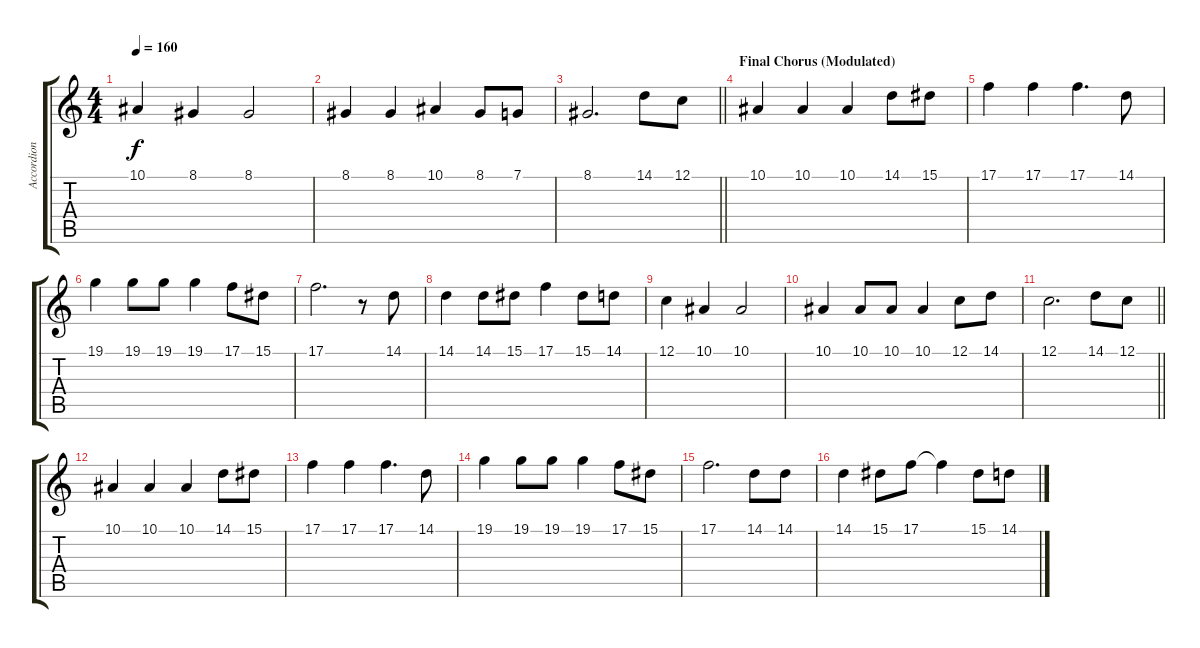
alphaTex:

\track ("Accordion" "Accordion") {instrument accordion}
\staff {score tabs}
\tuning (C4 G3 Eb3 Bb2 F2 C2) {hide}
\ts (4 4)
\tempo 160
\clef g2
\ks c
10.1.4{dy f} 8.1.4 8.1.2 |
8.1.4 8.1.4 10.1.4 8.1.8 7.1.8 |
\barLineRight lightlight
8.1.2{d} 14.1.8 12.1.8 |
\section ("" "Final Chorus (Modulated)")
10.1.4 10.1.4 10.1.4 14.1.8 15.1.8 |
17.1.4 17.1.4 17.1.4{d} 14.1.8 |
19.1.4 19.1.8 19.1.8 19.1.4 17.1.8 15.1.8 |
17.1.2{d} r.8 14.1.8 |
14.1.4 14.1.8 15.1.8 17.1.4 15.1.8 14.1.8 |
12.1.4 10.1.4 10.1.2 |
10.1.4 10.1.8 10.1.8 10.1.4 12.1.8 14.1.8 |
\barLineRight lightlight
12.1.2{d} 14.1.8 12.1.8 |
10.1.4 10.1.4 10.1.4 14.1.8 15.1.8 |
17.1.4 17.1.4 17.1.4{d} 14.1.8 |
19.1.4 19.1.8 19.1.8 19.1.4 17.1.8 15.1.8 |
17.1.2{d} 14.1.8 14.1.8 |
14.1.4 15.1.8 17.1.8 17.1{t}.4 15.1.8 14.1.8
